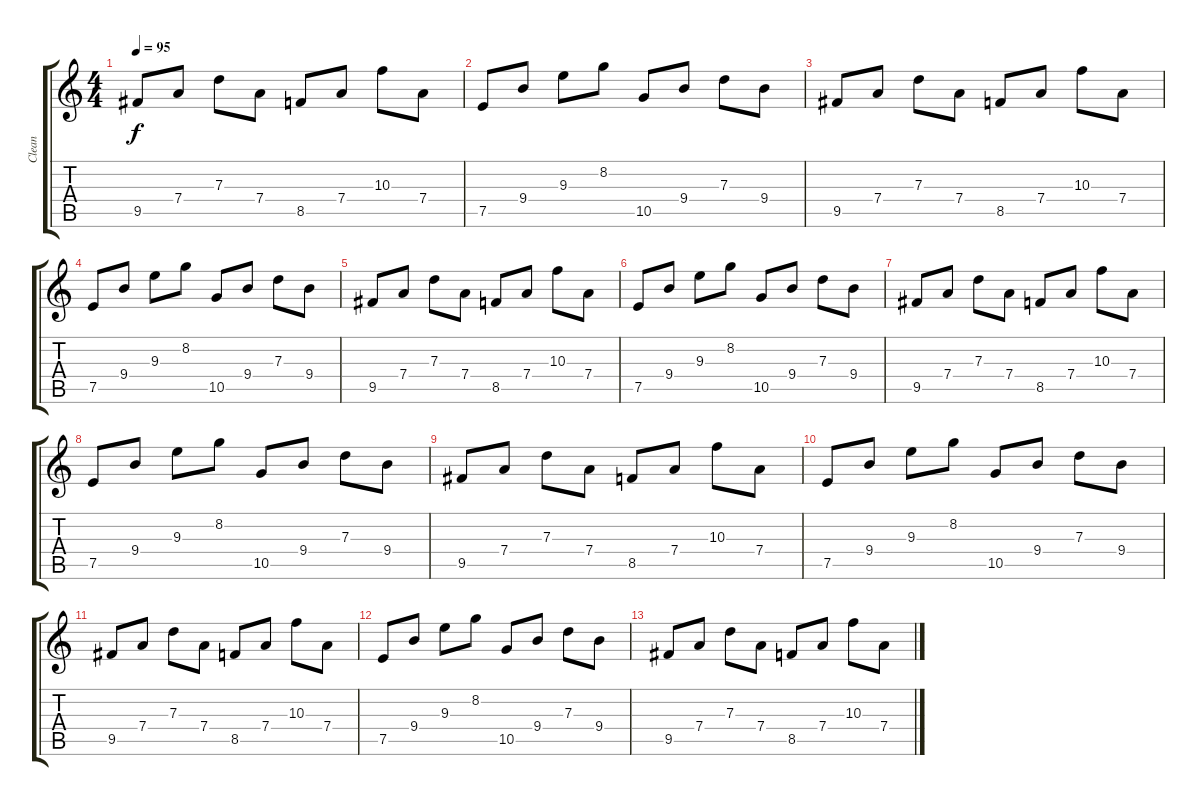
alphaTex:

\track ("Clean" "Clean") {instrument electricguitarclean}
\staff {score tabs}
\tuning (E4 B3 G3 D3 A2 E2) {hide}
\ts (4 4)
\tempo 95
\clef g2
\ks c
9.5.8{dy f} 7.4.8 7.3.8 7.4.8 8.5.8 7.4.8 10.3.8 7.4.8 |
7.5.8 9.4.8 9.3.8 8.2.8 10.5.8 9.4.8 7.3.8 9.4.8 |
9.5.8 7.4.8 7.3.8 7.4.8 8.5.8 7.4.8 10.3.8 7.4.8 |
7.5.8 9.4.8 9.3.8 8.2.8 10.5.8 9.4.8 7.3.8 9.4.8 |
9.5.8 7.4.8 7.3.8 7.4.8 8.5.8 7.4.8 10.3.8 7.4.8 |
7.5.8 9.4.8 9.3.8 8.2.8 10.5.8 9.4.8 7.3.8 9.4.8 |
9.5.8 7.4.8 7.3.8 7.4.8 8.5.8 7.4.8 10.3.8 7.4.8 |
7.5.8 9.4.8 9.3.8 8.2.8 10.5.8 9.4.8 7.3.8 9.4.8 |
9.5.8 7.4.8 7.3.8 7.4.8 8.5.8 7.4.8 10.3.8 7.4.8 |
7.5.8 9.4.8 9.3.8 8.2.8 10.5.8 9.4.8 7.3.8 9.4.8 |
9.5.8 7.4.8 7.3.8 7.4.8 8.5.8 7.4.8 10.3.8 7.4.8 |
7.5.8 9.4.8 9.3.8 8.2.8 10.5.8 9.4.8 7.3.8 9.4.8 |
9.5.8 7.4.8 7.3.8 7.4.8 8.5.8 7.4.8 10.3.8 7.4.8
